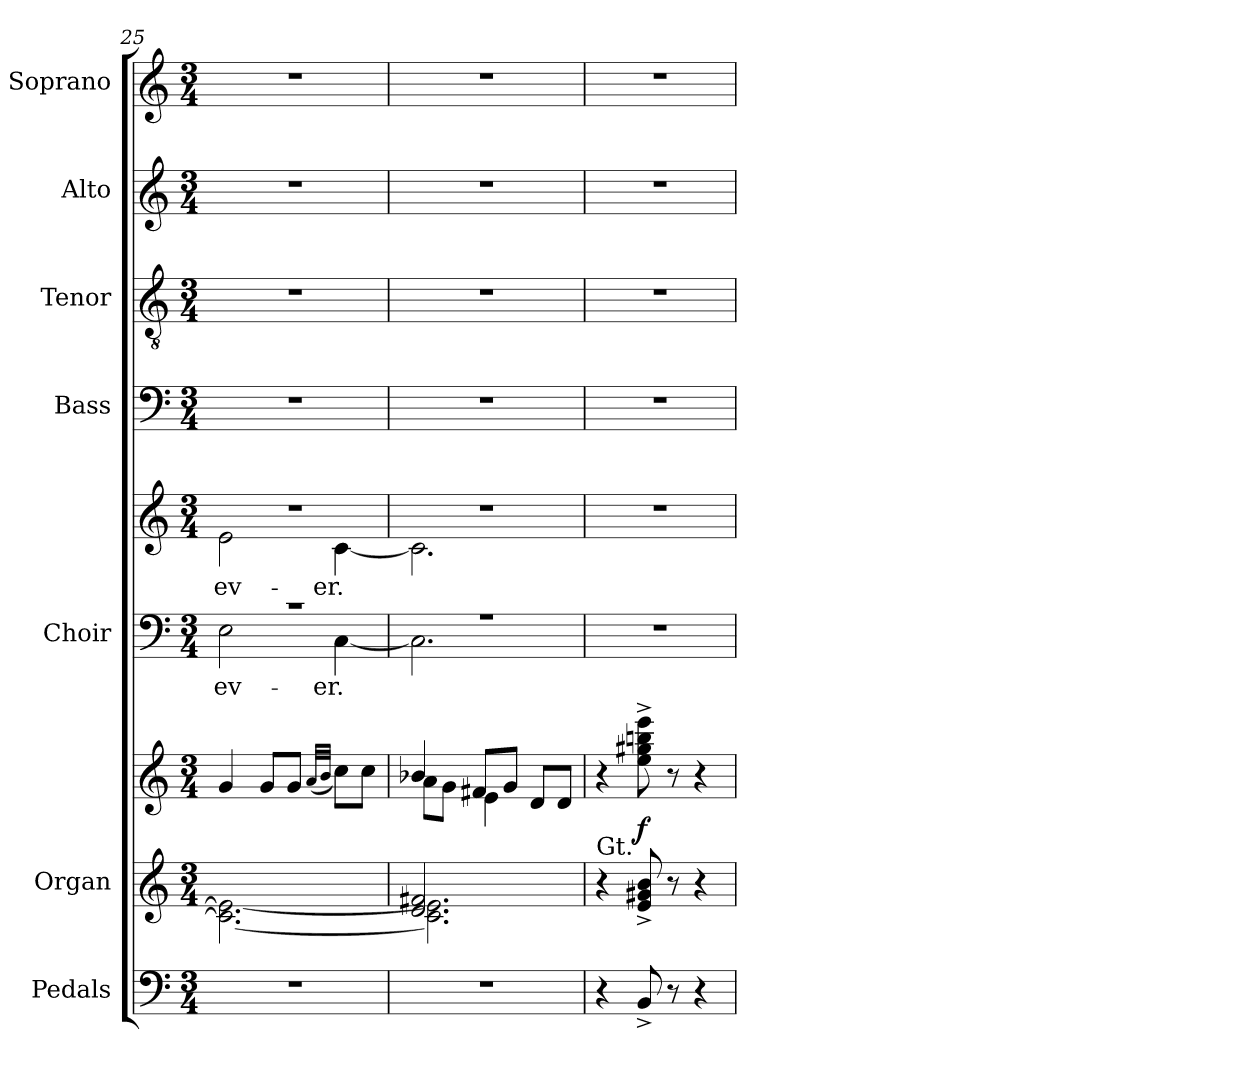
**kern	**kern	**kern	**dynam	**kern	**text	**kern	**text	**kern	**kern	**kern	**kern
*part7	*part6	*part6	*part6	*part5	*part5	*part5	*part5	*part4	*part3	*part2	*part1
*staff9	*staff8	*staff7	*staff7/8	*staff6	*staff6	*staff5	*staff5	*staff4	*staff3	*staff2	*staff1
*I"Pedals	*I"Organ	*	*	*I"Choir	*	*	*	*I"Bass	*I"Tenor	*I"Alto	*I"Soprano
*I'Ped.	*I'Org.	*	*	*I'Choir	*	*	*	*I'B.	*I'T.	*I'A.	*I'S.
!!LO:LB:g=z
*clefF4	*clefG2	*clefG2	*	*clefF4	*	*clefG2	*	*clefF4	*clefGv2	*clefG2	*clefG2
*	*	*	*	*	*	*	*	*	*ITrd7c12	*	*
*k[]	*k[]	*k[]	*	*k[]	*	*k[]	*	*k[]	*k[]	*k[]	*k[]
*C:	*C:	*C:	*	*C:	*	*C:	*	*C:	*C:	*C:	*C:
*M3/4	*M3/4	*M3/4	*	*M3/4	*	*M3/4	*	*M3/4	*M3/4	*M3/4	*M3/4
=25	=25	=25	=25	=25	=25	=25	=25	=25	=25	=25	=25
!LO:N:vis=1	!	!	!	!LO:N:vis=1	!	!	!	!	!	!	!
*	*^	*	*	*^	*	*	*	*	*	*	*
!	!	!	!	!	!	!	!LO:LY:b:color=#000000	!LO:N:vis=1	!	!	!	!	!
*	*	*	*	*	*	*	*	*^	*	*	*	*	*
!	!	!	!	!	!	!	!	!	!	!LO:LY:b:color=#000000	!LO:N:vis=1	!LO:N:vis=1	!LO:N:vis=1	!LO:N:vis=1
2.r	2.ryy	2.ci\_< 2.ei_<	4gi/	.	2.r	2Ei\	ev-	2.r	2ei\	ev-	2.r	2.r	2.r	2.r
.	.	.	8gi/L	.	.	.	.	.	.	.	.	.	.	.
.	.	.	8gi/J	.	.	.	.	.	.	.	.	.	.	.
.	.	.	(32qai/LLL	.	.	.	.	.	.	.	.	.	.	.
.	.	.	32qbi/JJJ	.	.	.	.	.	.	.	.	.	.	.
!	!	!	!	!	!	!	!LO:LY:b:color=#000000	!	!	!	!	!	!	!
!	!	!	!	!	!	!	!	!	!	!LO:LY:b:color=#000000	!	!	!	!
.	.	.	8cci\L)	.	.	[<4Ci\	-er.	.	[<4ci\	-er.	.	.	.	.
.	.	.	8cci\J	.	.	.	.	.	.	.	.	.	.	.
=26	=26	=26	=26	=26	=26	=26	=26	=26	=26	=26	=26	=26	=26	=26
!LO:N:vis=1	!	!	!	!	!LO:N:vis=1	!	!	!LO:N:vis=1	!	!	!LO:N:vis=1	!LO:N:vis=1	!LO:N:vis=1	!LO:N:vis=1
*	*	*	*^	*	*	*	*	*	*	*	*	*	*	*
2.r	2.di/ 2.f#Xi	2.ci\] 2.ei]	4b-Xi/	8ai\L	.	2.r	2.Ci\]	.	2.r	2.ci\]	.	2.r	2.r	2.r	2.r
.	.	.	.	8gi\J	.	.	.	.	.	.	.	.	.	.	.
.	.	.	8f#Xi/L	4ei\	.	.	.	.	.	.	.	.	.	.	.
.	.	.	8gi/J	.	.	.	.	.	.	.	.	.	.	.	.
.	.	.	8di/L	4ryy	.	.	.	.	.	.	.	.	.	.	.
.	.	.	8di/J	.	.	.	.	.	.	.	.	.	.	.	.
*	*v	*v	*	*	*	*v	*v	*	*v	*v	*	*	*	*	*
*	*	*v	*v	*	*	*	*	*	*	*	*	*
=27	=27	=27	=27	=27	=27	=27	=27	=27	=27	=27	=27
!	!LO:TX:a:t=Gt.	!	!	!	!	!	!	!	!	!	!
!	!	!	!	!LO:N:vis=1	!	!LO:N:vis=1	!	!LO:N:vis=1	!LO:N:vis=1	!LO:N:vis=1	!LO:N:vis=1
4r	4r	4r	.	2.r	.	2.r	.	2.r	2.r	2.r	2.r
8BB^i/	8ei/^ 8g#Xi^ 8bi^	8eei\^ 8gg#Xi^ 8bbni^ 8eeei^	f	.	.	.	.	.	.	.	.
8r	8r	8r	.	.	.	.	.	.	.	.	.
4r	4r	4r	.	.	.	.	.	.	.	.	.
=	=	=	=	=	=	=	=	=	=	=	=
*-	*-	*-	*-	*-	*-	*-	*-	*-	*-	*-	*-
